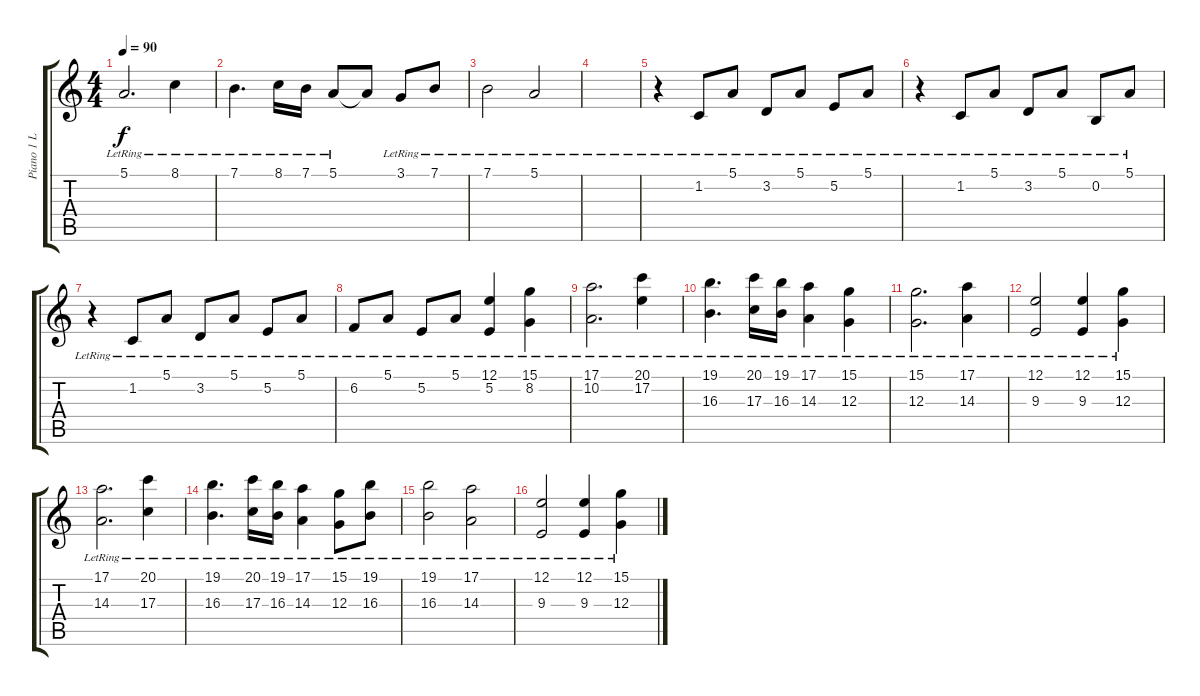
\track ("Piano 1 L" "Piano 1 L") {instrument acousticgrandpiano}
\staff {score tabs}
\tuning (E4 B3 G3 D3 A2 E2) {hide}
\ts (4 4)
\tempo 90
\clef g2
\ks c
5.1{lr}.2{d dy f} 8.1{lr}.4 |
7.1{lr}.4{d} 8.1{lr}.16 7.1{lr}.16 5.1{lr}.8 5.1{t}.8 3.1{lr}.8 7.1{lr}.8 |
7.1{lr}.2 5.1{lr}.2 |
|
r.4 1.2{lr}.8 5.1{lr}.8 3.2{lr}.8 5.1{lr}.8 5.2{lr}.8 5.1{lr}.8 |
r.4 1.2{lr}.8 5.1{lr}.8 3.2{lr}.8 5.1{lr}.8 0.2{lr}.8 5.1{lr}.8 |
r.4 1.2{lr}.8 5.1{lr}.8 3.2{lr}.8 5.1{lr}.8 5.2{lr}.8 5.1{lr}.8 |
6.2{lr}.8 5.1{lr}.8 5.2{lr}.8 5.1{lr}.8 (12.1{lr} 5.2{lr}).4 (15.1{lr} 8.2{lr}).4 |
(17.1{lr} 10.2{lr}).2{d} (20.1{lr} 17.2{lr}).4 |
(19.1{lr} 16.3{lr}).4{d} (20.1{lr} 17.3{lr}).16 (19.1{lr} 16.3{lr}).16 (17.1{lr} 14.3{lr}).4 (15.1{lr} 12.3{lr}).4 |
(15.1{lr} 12.3{lr}).2{d} (17.1{lr} 14.3{lr}).4 |
(12.1{lr} 9.3{lr}).2 (12.1{lr} 9.3{lr}).4 (15.1{lr} 12.3{lr}).4 |
(17.1{lr} 14.3{lr}).2{d} (20.1{lr} 17.3{lr}).4 |
(19.1{lr} 16.3{lr}).4{d} (20.1{lr} 17.3{lr}).16 (19.1{lr} 16.3{lr}).16 (17.1{lr} 14.3{lr}).4 (15.1{lr} 12.3{lr}).8 (19.1{lr} 16.3{lr}).8 |
(19.1{lr} 16.3{lr}).2 (17.1{lr} 14.3{lr}).2 |
(12.1{lr} 9.3{lr}).2 (12.1{lr} 9.3{lr}).4 (15.1{lr} 12.3{lr}).4
